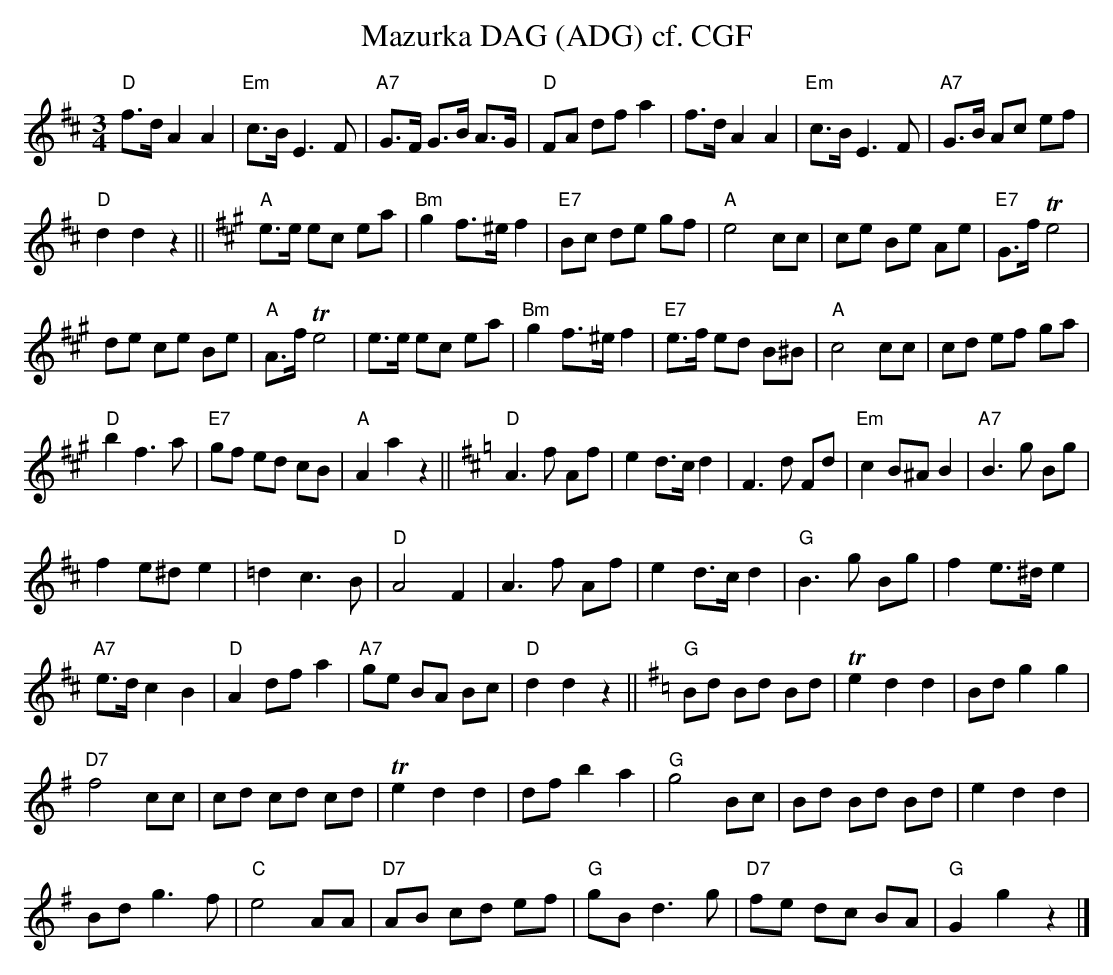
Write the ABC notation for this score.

X:1
T:Mazurka DAG (ADG) cf. CGF
M:3/4
L:1/8
K:Dmaj%%MIDI gchordon
"D"f>dA2A2 | "Em"c>BE3F | "A7"G>F G>B A>G | "D"FA dfa2 | f>dA2A2 | "Em"c>BE3F | "A7"G>B Ac ef |
"D"d2d2z2 || [K:Amaj] "A"e>e ec ea | "Bm"g2f>^ef2 | "E7"Bc de gf | "A"e4cc | ce Be Ae | "E7"G>fTe4 |
de ce Be | "A"A>fTe4 | e>e ec ea | "Bm"g2f>^ef2 | "E7"e>f ed B^B | "A"c4cc | cd ef ga |
"D"b2f3a | "E7"gf ed cB | "A"A2a2z2 || [K:Dmaj] "D"A3f Af | e2d>cd2 | F3d Fd | "Em"c2B^AB2 | "A7"B3g Bg |
f2e^de2 | =d2c3B | "D"A4F2 | A3f Af | e2d>cd2 | "G"B3g Bg | f2 e>^de2 |
"A7"e>dc2B2 | "D"A2dfa2 | "A7"ge BA Bc | "D"d2d2z2 || [K:Gmaj] "G"Bd Bd Bd | Te2d2d2 | Bdg2g2 |
"D7"f4cc | cd cd cd | Te2d2d2 | dfb2a2 | "G"g4Bc | Bd Bd Bd | e2d2d2 |
Bdg3f | "C"e4AA | "D7"AB cd ef | "G"gBd3g | "D7"fe dc BA | "G"G2g2z2 |]
